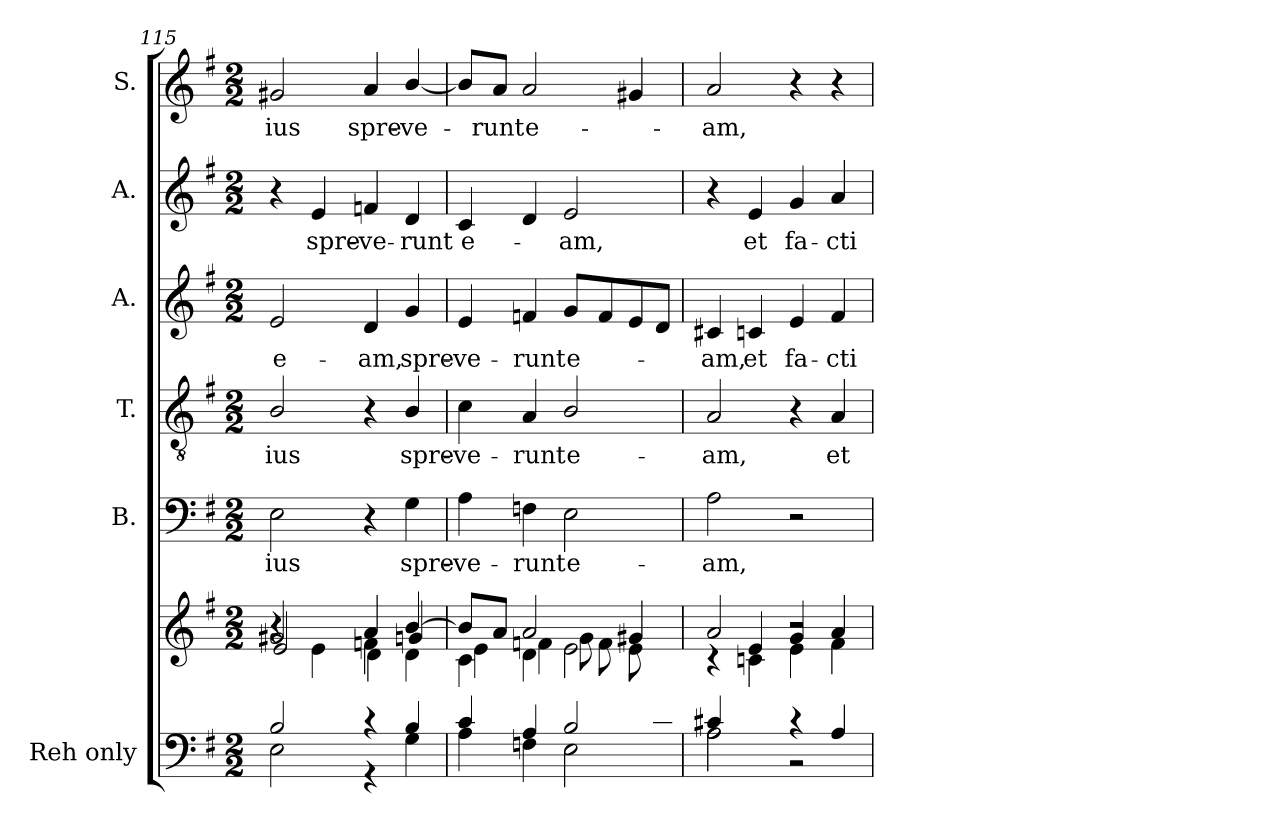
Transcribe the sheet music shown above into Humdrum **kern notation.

**kern	**kern	**kern	**text	**kern	**text	**kern	**text	**kern	**text	**kern	**text
*part6	*part6	*part5	*part5	*part4	*part4	*part3	*part3	*part2	*part2	*part1	*part1
*staff7	*staff6	*staff5	*staff5	*staff4	*staff4	*staff3	*staff3	*staff2	*staff2	*staff1	*staff1
*I"Reh  only	*	*I"B.	*	*I"T.	*	*I"A.	*	*I"A.	*	*I"S.	*
*	*	*I'B.	*	*I'T.	*	*I'A.	*	*I'A.	*	*	*
*clefF4	*clefG2	*clefF4	*	*clefGv2	*	*clefG2	*	*clefG2	*	*clefG2	*
*	*	*	*	*ITrd7c12	*	*	*	*	*	*	*
*k[f#]	*k[f#]	*k[f#]	*	*k[f#]	*	*k[f#]	*	*k[f#]	*	*k[f#]	*
*G:	*G:	*G:	*	*G:	*	*G:	*	*G:	*	*G:	*
*M2/2	*M2/2	*M2/2	*	*M2/2	*	*M2/2	*	*M2/2	*	*M2/2	*
=115	=115	=115	=115	=115	=115	=115	=115	=115	=115	=115	=115
*^	*^	*	*	*	*	*	*	*	*	*	*
*	*	*	*^	*	*	*	*	*	*	*	*	*	*
!	!	!	!	!	!	!LO:LY:b	!	!LO:LY:b	!	!LO:LY:b	!	!	!	!LO:LY:b
2B/	2E\	2g#X/	4r	2e/	2E\	-ius	2BB/	-ius	2e/	e-	4r	.	2g#X/	-ius
!	!	!	!	!	!	!	!	!	!	!	!	!LO:LY:b	!	!
.	.	.	4e\	.	.	.	.	.	.	.	4e/	spre-	.	.
!	!	!	!	!	!	!	!	!	!	!LO:LY:b	!	!LO:LY:b	!	!LO:LY:b
4r	4r	4a/	4fn\	4d\	4r	.	4r	.	4d/	-am,	4fn/	-ve-	4a/	spre-
!	!	!	!	!	!	!LO:LY:b	!	!LO:LY:b	!	!LO:LY:b	!	!LO:LY:b	!	!LO:LY:b
4B/	4G\	[4b/	4d\	4gn/	4G\	spre-	4BB/	spre-	4g/	spre-	4d/	-runt	[4b/	-ve-
=116	=116	=116	=116	=116	=116	=116	=116	=116	=116	=116	=116	=116	=116	=116
*	*^	*	*	*	*	*	*	*	*	*	*	*	*	*
!	!	!	!	!	!	!	!LO:LY:b	!	!LO:LY:b	!	!LO:LY:b	!	!LO:LY:b	!	!
2..ryy	4c/	4A\	8b/L]	4c\	4e\	4A\	-ve-	4C\	-ve-	4e/	-ve-	4c/	e-	8b/L]	.
!	!	!	!	!	!	!	!	!	!	!	!	!	!	!	!LO:LY:b
.	.	.	8a/J	.	.	.	.	.	.	.	.	.	.	8a/J	-runt
!	!	!	!	!	!	!	!LO:LY:b	!	!LO:LY:b	!	!LO:LY:b	!	!	!	!LO:LY:b
.	4A/	4Fn\	2a/	4d\	4fn\	4Fn\	-runt	4AA/	-runt	4fn/	-runt	4d/	.	2a/	e-
!	!	!	!	!	!	!	!LO:LY:b	!	!LO:LY:b	!	!LO:LY:b	!	!LO:LY:b	!	!
.	2B/	2E\	.	2e\	8g\L	2E\	e-	2BB/	e-	8g/L	e-	2e/	-am,	.	.
.	.	.	.	.	8f\	.	.	.	.	8f/	.	.	.	.	.
.	.	.	4g#X/	.	8e\	.	.	.	.	8e/	.	.	.	4g#X/	.
8d/J	.	.	.	.	8ryy	.	.	.	.	8d/J	.	.	.	.	.
=117	=117	=117	=117	=117	=117	=117	=117	=117	=117	=117	=117	=117	=117	=117	=117
!	!	!	!	!	!	!	!LO:LY:b	!	!LO:LY:b	!	!LO:LY:b	!	!	!	!LO:LY:b
4c#X/	2A\	2A\	2a/	4r	4ryy	2A\	-am,	2AA/	-am,	4c#X/	-am,	4r	.	2a/	-am,
!	!	!	!	!	!	!	!	!	!	!	!LO:LY:b	!	!LO:LY:b	!	!
2.ryy	.	.	.	4e/	4cn\	.	.	.	.	4cn/	et	4e/	et	.	.
!	!	!	!	!	!	!	!	!	!	!	!LO:LY:b	!	!LO:LY:b	!	!
.	4r	2r	2r	4g/	4e\	2r	.	4r	.	4e/	fa-	4g/	fa-	4r	.
!	!	!	!	!	!	!	!	!	!LO:LY:b	!	!LO:LY:b	!	!LO:LY:b	!	!
.	4A/	.	.	4a/	4f#\	.	.	4AA/	et	4f#/	-cti	4a/	-cti	4r	.
*v	*v	*v	*	*	*	*	*	*	*	*	*	*	*	*	*
*	*v	*v	*v	*	*	*	*	*	*	*	*	*	*
=	=	=	=	=	=	=	=	=	=	=	=
*-	*-	*-	*-	*-	*-	*-	*-	*-	*-	*-	*-
